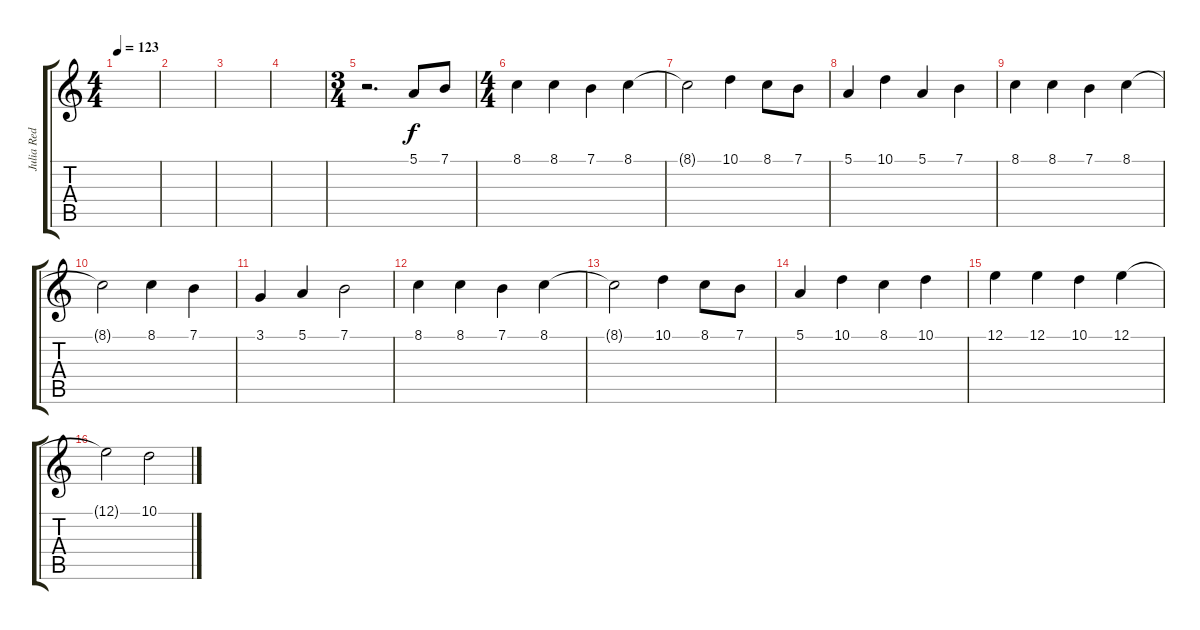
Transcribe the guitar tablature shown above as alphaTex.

\track ("Julia Red" "Julia Red") {instrument synthstrings2}
\staff {score tabs}
\tuning (E4 B3 G3 D3 A2 E2) {hide}
\ts (4 4)
\tempo 123
\clef g2
\ks c
|
|
|
|
\ts (3 4)
r.2{d} 5.1.8 7.1.8 |
\ts (4 4)
8.1.4 8.1.4 7.1.4 8.1.4 |
8.1{t}.2 10.1.4 8.1.8 7.1.8 |
5.1.4 10.1.4 5.1.4 7.1.4 |
8.1.4 8.1.4 7.1.4 8.1.4 |
8.1{t}.2 8.1.4 7.1.4 |
3.1.4 5.1.4 7.1.2 |
8.1.4 8.1.4 7.1.4 8.1.4 |
8.1{t}.2 10.1.4 8.1.8 7.1.8 |
5.1.4 10.1.4 8.1.4 10.1.4 |
12.1.4 12.1.4 10.1.4 12.1.4 |
12.1{t}.2 10.1.2
